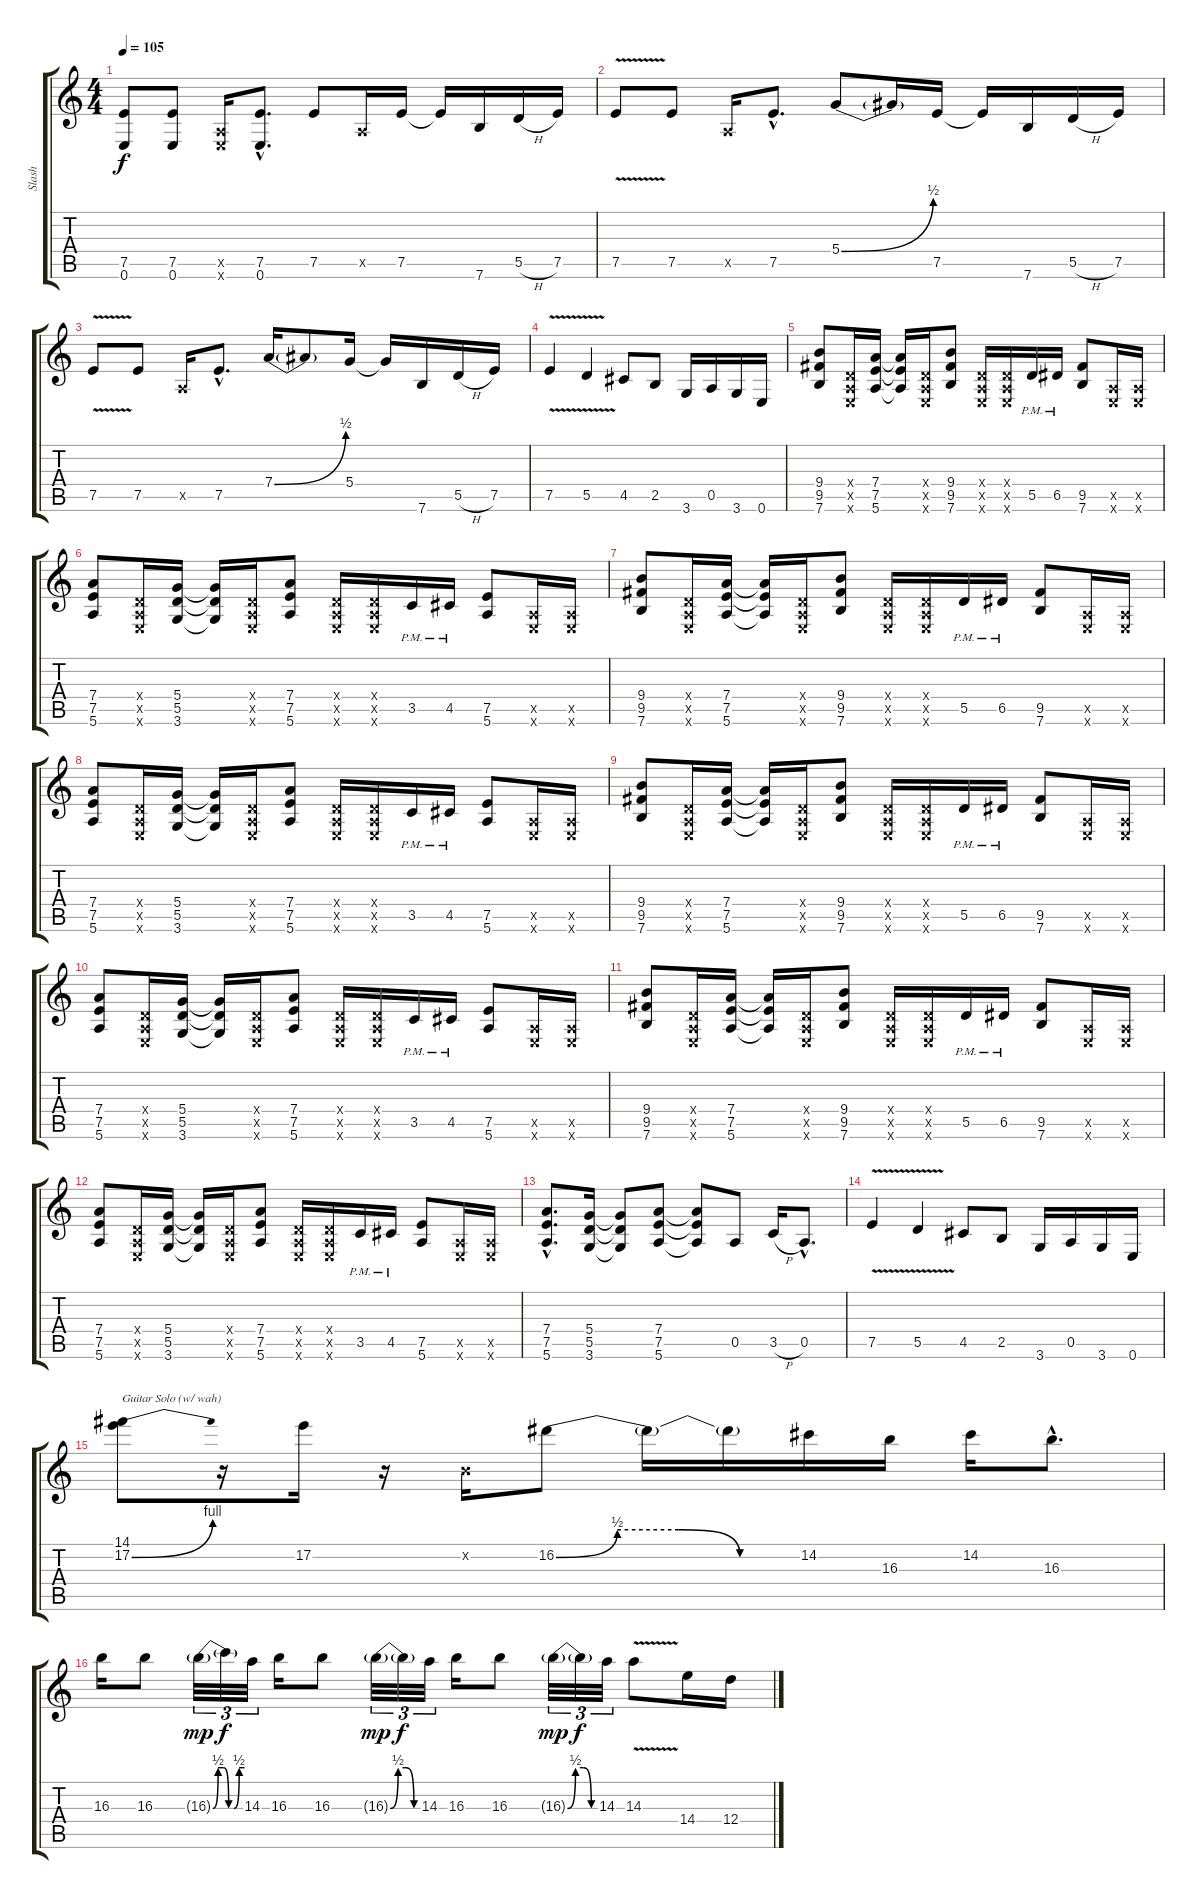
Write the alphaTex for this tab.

\track ("Slash" "Slash") {instrument distortionguitar}
\staff {score tabs}
\tuning (E4 B3 G3 D3 A2 E2) {hide}
\ts (4 4)
\tempo 105
\clef g2
\ks c
(7.5 0.6).8{dy f} (7.5 0.6).8 (0.5{x} 0.6{x}).16 (7.5{hac} 0.6{hac}).8{d} 7.5.8 0.5{x}.16 7.5.16 7.5{t}.16 7.6.16 5.5{h}.16 7.5.16 |
7.5{v}.8 7.5.8 0.5{x}.16 7.5{hac}.8{d} 5.4{be (bend 0 0 60 2)}.8 5.4{t}.16 7.5.16 7.5{t}.16 7.6.16 5.5{h}.16 7.5.16 |
7.5{v}.8 7.5.8 0.5{x}.16 7.5{hac}.8{d} 7.4{be (bend 0 0 60 2)}.16 7.4{t}.8 5.4.16 5.4{t}.16 7.6.16 5.5{h}.16 7.5.16 |
7.5{v}.4 5.5{v}.4 4.5.8 2.5.8 3.6.16 0.5.16 3.6.16 0.6.16 |
(9.4 9.5 7.6).8 (0.4{x} 0.5{x} 0.6{x}).16 (7.4 7.5 5.6).16 (7.4{t} 7.5{t} 5.6{t}).16 (0.4{x} 0.5{x} 0.6{x}).16 (9.4 9.5 7.6).8 (0.4{x} 0.5{x} 0.6{x}).16 (0.4{x} 0.5{x} 0.6{x}).16 5.5{pm}.16 6.5{pm}.16 (9.5 7.6).8 (0.5{x} 0.6{x}).16 (0.5{x} 0.6{x}).16 |
(7.4 7.5 5.6).8 (0.4{x} 0.5{x} 0.6{x}).16 (5.4 5.5 3.6).16 (5.4{t} 5.5{t} 3.6{t}).16 (0.4{x} 0.5{x} 0.6{x}).16 (7.4 7.5 5.6).8 (0.4{x} 0.5{x} 0.6{x}).16 (0.4{x} 0.5{x} 0.6{x}).16 3.5{pm}.16 4.5{pm}.16 (7.5 5.6).8 (0.5{x} 0.6{x}).16 (0.5{x} 0.6{x}).16 |
(9.4 9.5 7.6).8 (0.4{x} 0.5{x} 0.6{x}).16 (7.4 7.5 5.6).16 (7.4{t} 7.5{t} 5.6{t}).16 (0.4{x} 0.5{x} 0.6{x}).16 (9.4 9.5 7.6).8 (0.4{x} 0.5{x} 0.6{x}).16 (0.4{x} 0.5{x} 0.6{x}).16 5.5{pm}.16 6.5{pm}.16 (9.5 7.6).8 (0.5{x} 0.6{x}).16 (0.5{x} 0.6{x}).16 |
(7.4 7.5 5.6).8 (0.4{x} 0.5{x} 0.6{x}).16 (5.4 5.5 3.6).16 (5.4{t} 5.5{t} 3.6{t}).16 (0.4{x} 0.5{x} 0.6{x}).16 (7.4 7.5 5.6).8 (0.4{x} 0.5{x} 0.6{x}).16 (0.4{x} 0.5{x} 0.6{x}).16 3.5{pm}.16 4.5{pm}.16 (7.5 5.6).8 (0.5{x} 0.6{x}).16 (0.5{x} 0.6{x}).16 |
(9.4 9.5 7.6).8 (0.4{x} 0.5{x} 0.6{x}).16 (7.4 7.5 5.6).16 (7.4{t} 7.5{t} 5.6{t}).16 (0.4{x} 0.5{x} 0.6{x}).16 (9.4 9.5 7.6).8 (0.4{x} 0.5{x} 0.6{x}).16 (0.4{x} 0.5{x} 0.6{x}).16 5.5{pm}.16 6.5{pm}.16 (9.5 7.6).8 (0.5{x} 0.6{x}).16 (0.5{x} 0.6{x}).16 |
(7.4 7.5 5.6).8 (0.4{x} 0.5{x} 0.6{x}).16 (5.4 5.5 3.6).16 (5.4{t} 5.5{t} 3.6{t}).16 (0.4{x} 0.5{x} 0.6{x}).16 (7.4 7.5 5.6).8 (0.4{x} 0.5{x} 0.6{x}).16 (0.4{x} 0.5{x} 0.6{x}).16 3.5{pm}.16 4.5{pm}.16 (7.5 5.6).8 (0.5{x} 0.6{x}).16 (0.5{x} 0.6{x}).16 |
(9.4 9.5 7.6).8 (0.4{x} 0.5{x} 0.6{x}).16 (7.4 7.5 5.6).16 (7.4{t} 7.5{t} 5.6{t}).16 (0.4{x} 0.5{x} 0.6{x}).16 (9.4 9.5 7.6).8 (0.4{x} 0.5{x} 0.6{x}).16 (0.4{x} 0.5{x} 0.6{x}).16 5.5{pm}.16 6.5{pm}.16 (9.5 7.6).8 (0.5{x} 0.6{x}).16 (0.5{x} 0.6{x}).16 |
(7.4 7.5 5.6).8 (0.4{x} 0.5{x} 0.6{x}).16 (5.4 5.5 3.6).16 (5.4{t} 5.5{t} 3.6{t}).16 (0.4{x} 0.5{x} 0.6{x}).16 (7.4 7.5 5.6).8 (0.4{x} 0.5{x} 0.6{x}).16 (0.4{x} 0.5{x} 0.6{x}).16 3.5{pm}.16 4.5{pm}.16 (7.5 5.6).8 (0.5{x} 0.6{x}).16 (0.5{x} 0.6{x}).16 |
(7.4{hac} 7.5{hac} 5.6{hac}).8{d} (5.4 5.5 3.6).16 (5.4{t} 5.5{t} 3.6{t}).8 (7.4 7.5 5.6).8 (7.4{t} 7.5{t} 5.6{t}).8 0.5.8 3.5{h}.16 0.5{hac}.8{d} |
7.5{v}.4 5.5{v}.4 4.5.8 2.5.8 3.6.16 0.5.16 3.6.16 0.6.16 |
(14.1 17.2{be (bend 0 0 60 4)}).8{txt "Guitar Solo (w/ wah)"} r.16 17.2.16 r.16 0.2{x}.16 16.2{be (custom 0 0 15 2 30 2 45 0 60 0)}.8 16.2{t}.16 16.2{t}.16 14.2.16 16.3.16 14.2.16 16.3{hac}.8{d} |
16.3.16 16.3.8 16.3{be (custom 0 0 10 2 20 2 30 0 40 0 50 2 60 2) g}.32{tu (3 2) dy mp} 16.3{t}.32{tu (3 2) dy f} 14.3.32{tu (3 2)} 16.3.16 16.3.8 16.3{be (custom 0 0 15 2 30 2 45 0 60 0) g}.32{tu (3 2) dy mp} 16.3{t}.32{tu (3 2) dy f} 14.3.32{tu (3 2)} 16.3.16 16.3.8 16.3{be (custom 0 0 15 2 30 2 45 0 60 0) g}.32{tu (3 2) dy mp} 16.3{t}.32{tu (3 2) dy f} 14.3.32{tu (3 2)} 14.3{v}.8 14.4.16 12.4.16
